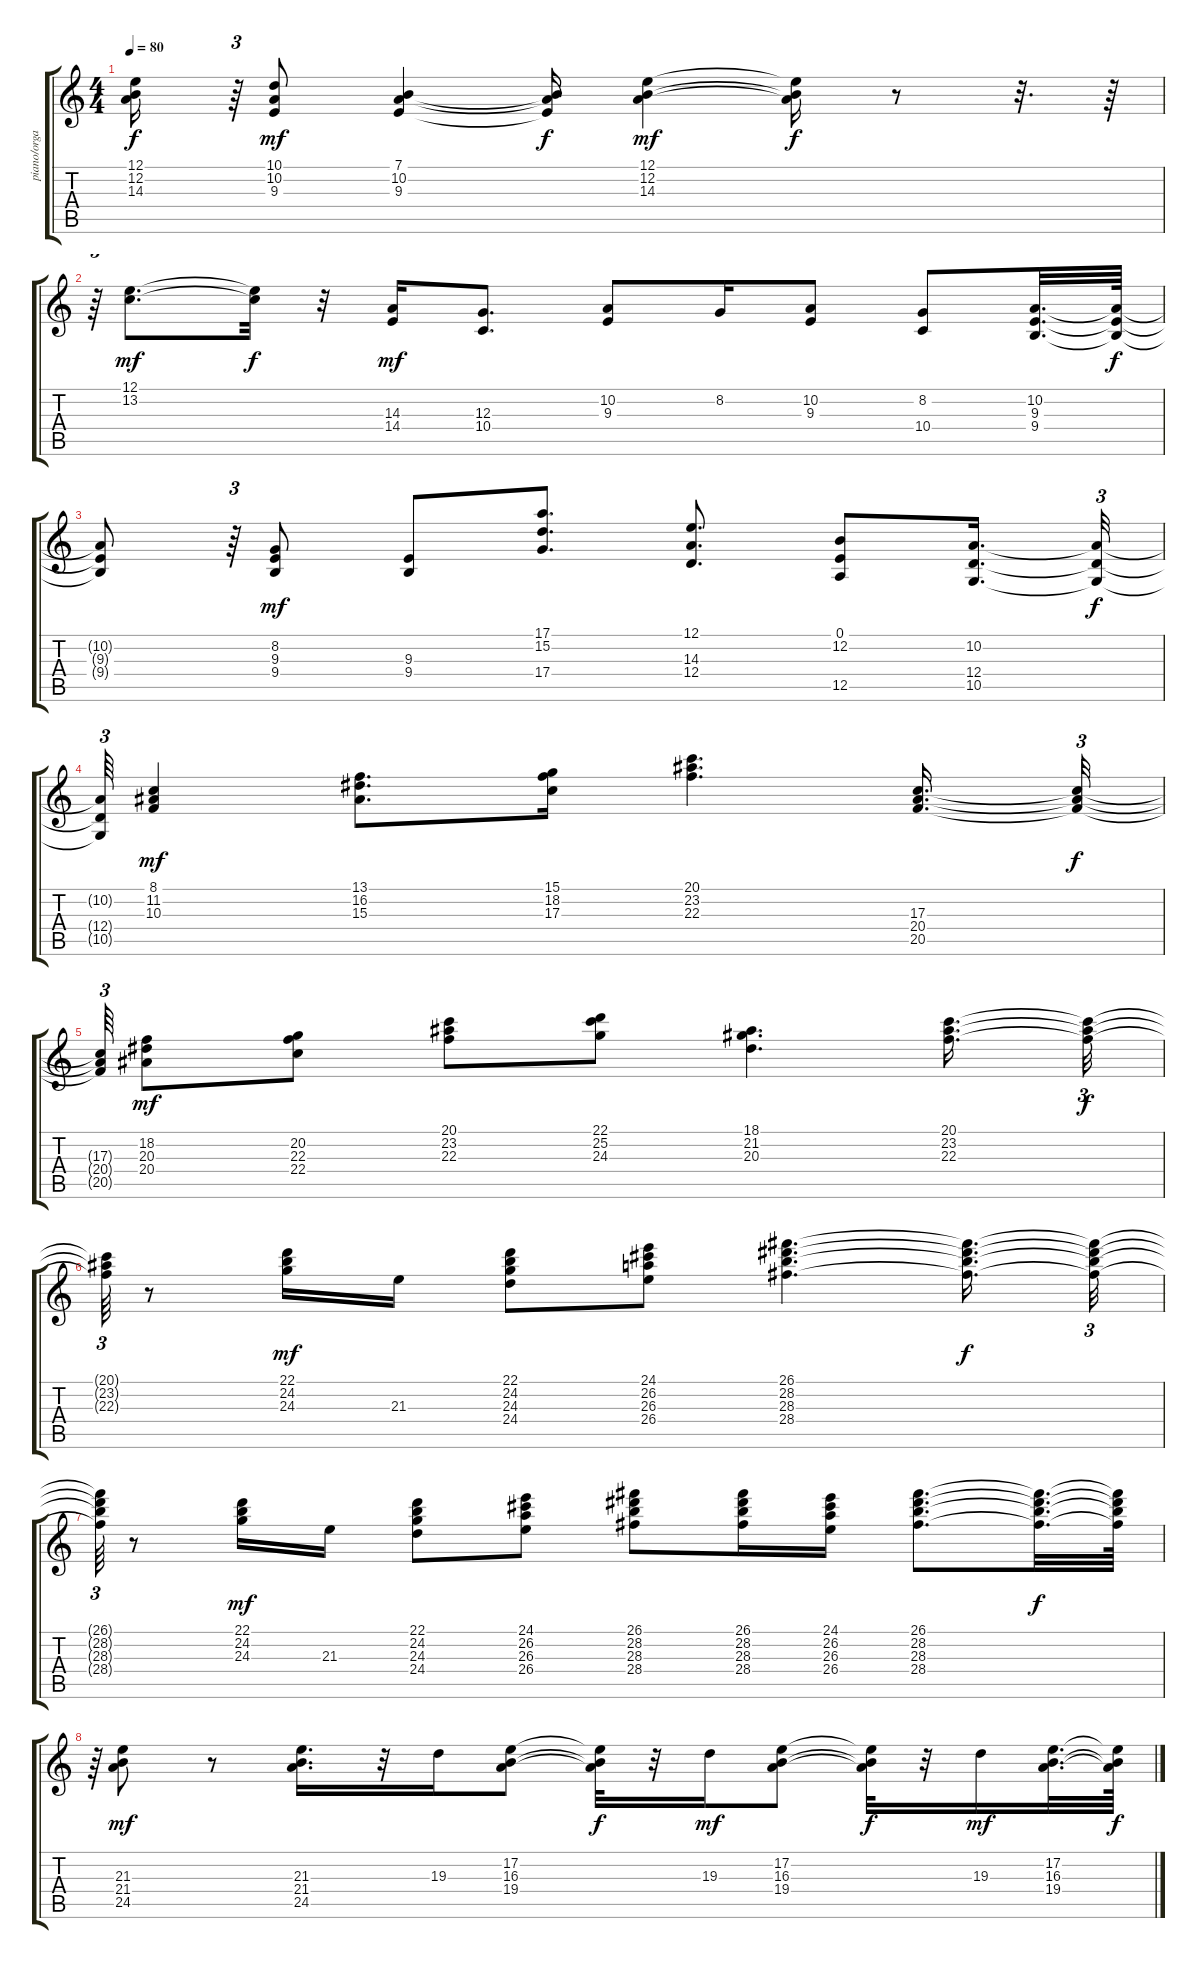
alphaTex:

\track ("piano/organ/synths  " "piano/orga") {instrument brightacousticpiano}
\staff {score tabs}
\tuning (E4 B3 G3 D3 A2 E2) {hide}
\ts (4 4)
\tempo 80
\clef g2
\ks c
(12.1{t} 12.2{t} 14.3{t}).16{dy f} r.64{tu (3 2)} (10.1 10.2 9.3).8{dy mf} (7.1 10.2 9.3).4 (7.1{t} 10.2{t} 9.3{t}).16{dy f} (12.1 12.2 14.3).4{dy mf} (12.1{t} 12.2{t} 14.3{t}).16{dy f} r.8 r.32{d} r.64 |
r.64{tu (3 2)} (12.1 13.2).8{d dy mf} (12.1{t} 13.2{t}).32{dy f} r.32 (14.3 14.4).16{dy mf} (12.3 10.4).8{d} (10.2 9.3).8 8.2.16 (10.2 9.3).8 (8.2 10.4).8 (10.2 9.3 9.4).32{d} (10.2{t} 9.3{t} 9.4{t}).64{dy f} |
(10.2{t} 9.3{t} 9.4{t}).8 r.64{tu (3 2)} (8.2 9.3 9.4).8{dy mf} (9.3 9.4).8 (17.1 15.2 17.4).8{d} (12.1 14.3 12.4).8{d} (0.1 12.2 12.5).8 (10.2 12.4 10.5).16{d} (10.2{t} 12.4{t} 10.5{t}).32{tu (3 2) dy f} |
(10.2{t} 12.4{t} 10.5{t}).64{tu (3 2)} (8.1 11.2 10.3).4{dy mf} (13.1 16.2 15.3).8{d} (15.1 18.2 17.3).16 (20.1 23.2 22.3).4{d} (17.3 20.4 20.5).16{d} (17.3{t} 20.4{t} 20.5{t}).32{tu (3 2) dy f} |
(17.3{t} 20.4{t} 20.5{t}).64{tu (3 2)} (18.2 20.3 20.4).8{dy mf} (20.2 22.3 22.4).8 (20.1 23.2 22.3).8 (22.1 25.2 24.3).8 (18.1 21.2 20.3).4{d} (20.1 23.2 22.3).16{d} (20.1{t} 23.2{t} 22.3{t}).32{tu (3 2) dy f} |
(20.1{t} 23.2{t} 22.3{t}).64{tu (3 2)} r.8 (22.1 24.2 24.3).16{dy mf} 21.3.16 (22.1 24.2 24.3 24.4).8 (24.1 26.2 26.3 26.4).8 (26.1 28.2 28.3 28.4).4{d} (26.1{t} 28.2{t} 28.3{t} 28.4{t}).16{d dy f} (26.1{t} 28.2{t} 28.3{t} 28.4{t}).32{tu (3 2)} |
(26.1{t} 28.2{t} 28.3{t} 28.4{t}).64{tu (3 2)} r.8 (22.1 24.2 24.3).16{dy mf} 21.3.16 (22.1 24.2 24.3 24.4).8 (24.1 26.2 26.3 26.4).8 (26.1 28.2 28.3 28.4).8 (26.1 28.2 28.3 28.4).16 (24.1 26.2 26.3 26.4).16 (26.1 28.2 28.3 28.4).8{d} (26.1{t} 28.2{t} 28.3{t} 28.4{t}).32{d dy f} (26.1{t} 28.2{t} 28.3{t} 28.4{t}).64 |
r.64{tu (3 2)} (21.3 21.4 24.5).8{dy mf} r.8 (21.3 21.4 24.5).16{d} r.32 19.3.16 (17.2 16.3 19.4).8 (17.2{t} 16.3{t} 19.4{t}).32{dy f} r.32 19.3.16{dy mf} (17.2 16.3 19.4).8 (17.2{t} 16.3{t} 19.4{t}).32{dy f} r.32 19.3.16{dy mf} (17.2 16.3 19.4).32{d} (17.2{t} 16.3{t} 19.4{t}).64{dy f}
